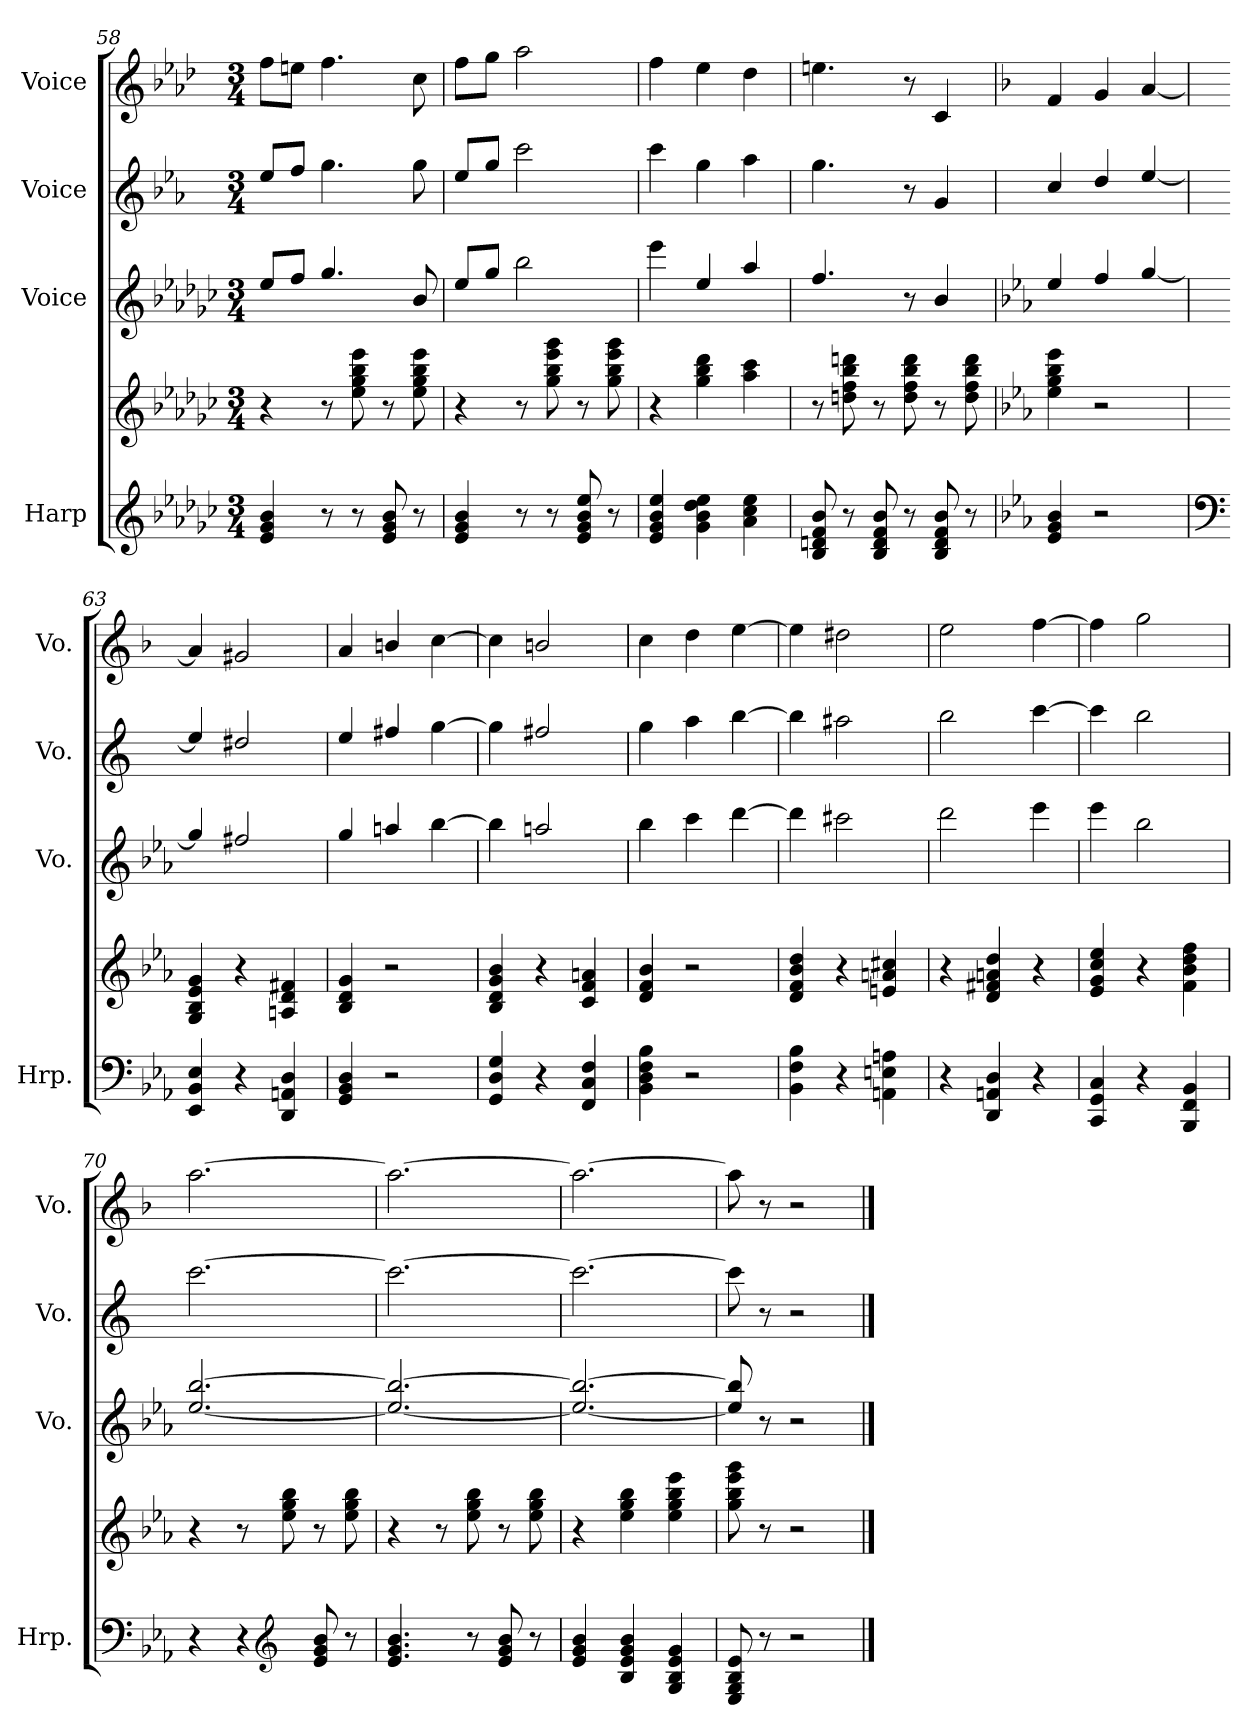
**kern	**kern	**kern	**kern	**kern
*part4	*part4	*part3	*part2	*part1
*staff5	*staff4	*staff3	*staff2	*staff1
*I"Harp	*	*I"Voice	*I"Voice	*I"Voice
*I'Hrp.	*	*I'Vo.	*I'Vo.	*I'Vo.
*clefG2	*clefG2	*clefG2	*clefG2	*clefG2
*	*	*ITrd8c14	*ITrd5c9	*ITrd1c2
*k[b-e-a-d-g-c-]	*k[b-e-a-d-g-c-]	*k[b-e-a-d-g-c-]	*k[b-e-a-d-g-c-]	*k[b-e-a-d-g-c-]
*M3/4	*M3/4	*M3/4	*M3/4	*M3/4
=58	=58	=58	=58	=58
4e-/ 4g-/ 4b-/	4r	8e-/L	8g-/L	8ee-\L
.	.	8f/J	8a-/J	8ddn\J
8r	8r	4.g-/	4.b-\	4.ee-\
8r	8ee-\ 8gg-\ 8bb-\ 8eee-\	.	.	.
8e-/ 8g-/ 8b-/	8r	.	.	.
8r	8ee-\ 8gg-\ 8bb-\ 8eee-\	8B-/	8b-\	8b-\
=59	=59	=59	=59	=59
4e-/ 4g-/ 4b-/	4r	8e-/L	8g-/L	8ee-\L
.	.	8g-/J	8b-/J	8ff\J
8r	8r	2b-\	2ee-\	2gg-\
8r	8gg-\ 8bb-\ 8eee-\ 8ggg-\	.	.	.
8e-/ 8g-/ 8b-/ 8ee-/	8r	.	.	.
8r	8gg-\ 8bb-\ 8eee-\ 8ggg-\	.	.	.
!!LO:PB:g=z
=60	=60	=60	=60	=60
4e-/ 4g-/ 4b-/ 4ee-/	4r	4ee-\	4ee-\	4ee-\
4g-\ 4b-\ 4dd-\ 4ee-\	4gg-\ 4bb-\ 4ddd-\	4e-/	4b-\	4dd-\
4a-\ 4cc-\ 4ee-\	4aa-\ 4ccc-\	4a-/	4cc-\	4cc-\
=61	=61	=61	=61	=61
8B-/ 8dn/ 8f/ 8b-/	8r	4.f/	4.b-\	4.ddn\
8r	8ddn\ 8ff\ 8bb-\ 8dddn\	.	.	.
8B-/ 8d/ 8f/ 8b-/	8r	.	.	.
8r	8dd\ 8ff\ 8bb-\ 8ddd\	8r	8r	8r
8B-/ 8d/ 8f/ 8b-/	8r	4B-/	4B-/	4B-/
8r	8dd\ 8ff\ 8bb-\ 8ddd\	.	.	.
=62	=62	=62	=62	=62
*k[b-e-a-]	*k[b-e-a-]	*k[b-e-a-]	*k[b-e-a-]	*k[b-e-a-]
4e-/ 4g/ 4b-/	4ee-\ 4gg\ 4bb-\ 4eee-\	4e-/	4e-/	4e-/
2r	2r	4f/	4f/	4f/
.	.	[4g/	[4g/	[4g/
=63	=63	=63	=63	=63
*clefF4	*	*	*	*
4EE-/ 4BB-/ 4E-/	4G/ 4B-/ 4e-/ 4g/	4g/]	4g/]	4g/]
4r	4r	2f#X/	2f#X/	2f#X/
4DD/ 4AAn/ 4D/	4An/ 4d/ 4f#X/	.	.	.
=64	=64	=64	=64	=64
4GG/ 4BB-/ 4D/	4B-/ 4d/ 4g/	4g/	4g/	4g/
2r	2r	4an/	4an/	4an/
.	.	[4b-\	[4b-\	[4b-\
=65	=65	=65	=65	=65
4GG/ 4D/ 4G/	4B-/ 4d/ 4g/ 4b-/	4b-\]	4b-\]	4b-\]
4r	4r	2an/	2an/	2an/
4FF/ 4C/ 4F/	4c/ 4f/ 4an/	.	.	.
!!LO:LB:g=z
=66	=66	=66	=66	=66
4BB-\ 4D\ 4F\ 4B-\	4d/ 4f/ 4b-/	4b-\	4b-\	4b-\
2r	2r	4cc\	4cc\	4cc\
.	.	[4dd\	[4dd\	[4dd\
=67	=67	=67	=67	=67
4BB-\ 4F\ 4B-\	4d/ 4f/ 4b-/ 4dd/	4dd\]	4dd\]	4dd\]
4r	4r	2cc#X\	2cc#X\	2cc#X\
4AAn\ 4En\ 4An\	4en/ 4an/ 4cc#X/	.	.	.
=68	=68	=68	=68	=68
4r	4r	2dd\	2dd\	2dd\
4DD/ 4AAn/ 4D/	4d/ 4f#X/ 4an/ 4dd/	.	.	.
4r	4r	4ee-\	[4ee-\	[4ee-\
=69	=69	=69	=69	=69
4CC/ 4GG/ 4C/	4e-/ 4g/ 4cc/ 4ee-/	4ee-\	4ee-\]	4ee-\]
4r	4r	2b-\	2dd\	2ff\
4BBB-/ 4FF/ 4BB-/	4f\ 4b-\ 4dd\ 4ff\	.	.	.
=70	=70	=70	=70	=70
4r	4r	[2.e-/ [2.b-/	[2.ee-\	[2.gg\
4r	8r	.	.	.
*clefG2	*	*	*	*
.	8ee-\ 8gg\ 8bb-\	.	.	.
8e-/ 8g/ 8b-/	8r	.	.	.
8r	8ee-\ 8gg\ 8bb-\	.	.	.
=71	=71	=71	=71	=71
4.e-/ 4.g/ 4.b-/	4r	2.e-/_ 2.b-/_	2.ee-\_	2.gg\_
.	8r	.	.	.
8r	8ee-\ 8gg\ 8bb-\	.	.	.
8e-/ 8g/ 8b-/	8r	.	.	.
8r	8ee-\ 8gg\ 8bb-\	.	.	.
=72	=72	=72	=72	=72
4e-/ 4g/ 4b-/	4r	2.e-/_ 2.b-/_	2.ee-\_	2.gg\_
4B-/ 4e-/ 4g/ 4b-/	4ee-\ 4gg\ 4bb-\	.	.	.
4G/ 4B-/ 4e-/ 4g/	4ee-\ 4gg\ 4bb-\ 4eee-\	.	.	.
=73	=73	=73	=73	=73
8E-/ 8G/ 8B-/ 8e-/	8gg\ 8bb-\ 8eee-\ 8ggg\	8e-/] 8b-/]	8ee-\]	8gg\]
8r	8r	8r	8r	8r
2r	2r	2r	2r	2r
==	==	==	==	==
*-	*-	*-	*-	*-
